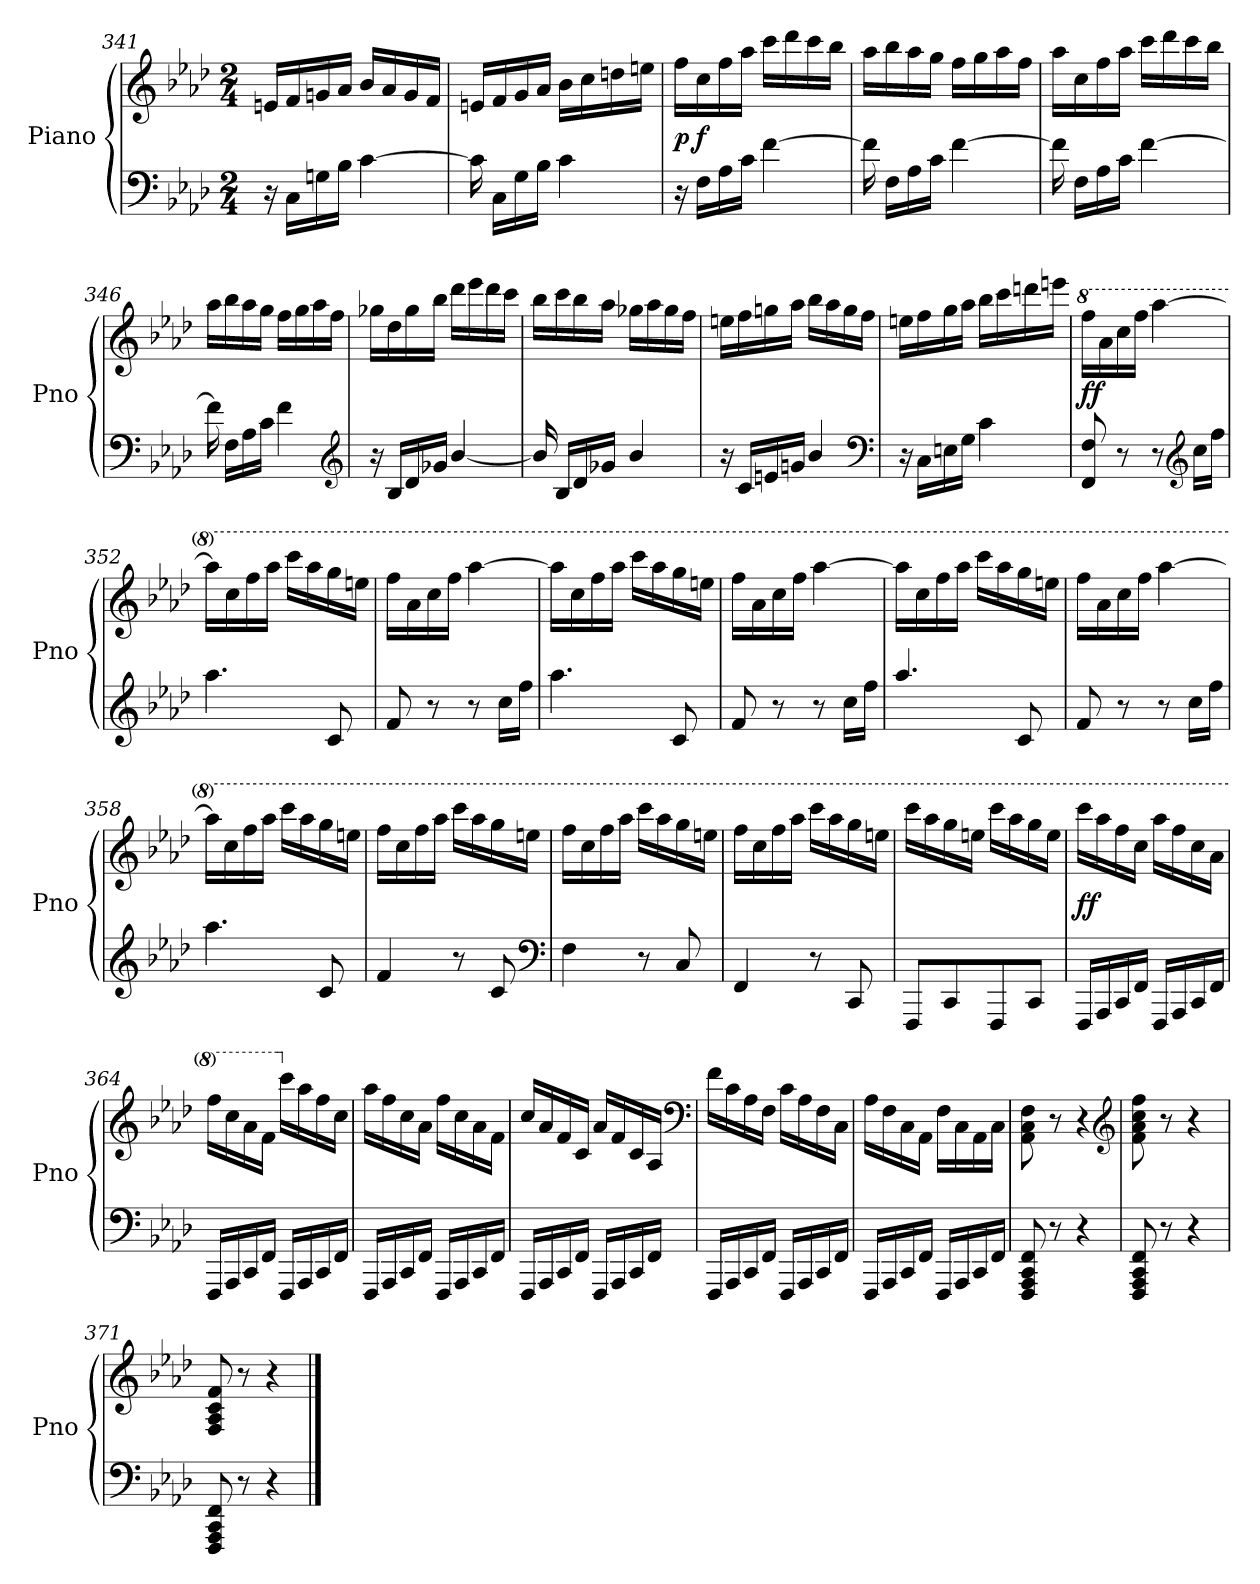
**kern	**kern	**dynam
*part1	*part1	*part1
*staff2	*staff1	*staff1/2
*I"Piano	*	*
*I'Pno	*	*
*clefF4	*clefG2	*
*k[b-e-a-d-]	*k[b-e-a-d-]	*
*f:	*f:	*
*M2/4	*M2/4	*
=341	=341	=341
16r	16en/LL	.
16C\LL	16f/	.
16Gn\	16gn/	.
16B-\JJ	16a-/JJ	.
[4c\	16b-/LL	.
.	16a-/	.
.	16g/	.
.	16f/JJ	.
=342	=342	=342
16c\]	16en/LL	.
16C\LL	16f/	.
16G\	16g/	.
16B-\JJ	16a-/JJ	.
4c\	16b-\LL	.
.	16cc\	.
.	16ddn\	.
.	16een\JJ	.
=343	=343	=343
16r	16ff\LL	p
16F\LL	16cc\	f
16A-\	16ff\	.
16c\JJ	16aa-\JJ	.
[4f\	16ccc\LL	.
.	16ddd-\	.
.	16ccc\	.
.	16bb-\JJ	.
=344	=344	=344
16f\]	16aa-\LL	.
16F\LL	16bb-\	.
16A-\	16aa-\	.
16c\JJ	16gg\JJ	.
[4f\	16ff\LL	.
.	16gg\	.
.	16aa-\	.
.	16ff\JJ	.
=345	=345	=345
16f\]	16aa-\LL	.
16F\LL	16cc\	.
16A-\	16ff\	.
16c\JJ	16aa-\JJ	.
[4f\	16ccc\LL	.
.	16ddd-\	.
.	16ccc\	.
.	16bb-\JJ	.
=346	=346	=346
16f\]	16aa-\LL	.
16F\LL	16bb-\	.
16A-\	16aa-\	.
16c\JJ	16gg\JJ	.
4f\	16ff\LL	.
.	16gg\	.
.	16aa-\	.
.	16ff\JJ	.
*clefG2	*	*
=347	=347	=347
16r	16gg-X\LL	.
16B-/LL	16dd-\	.
16d-/	16gg-\	.
16g-X/JJ	16bb-\JJ	.
[4b-/	16ddd-\LL	.
.	16eee-\	.
.	16ddd-\	.
.	16ccc\JJ	.
=348	=348	=348
16b-/]	16bb-\LL	.
16B-/LL	16ccc\	.
16d-/	16bb-\	.
16g-X/JJ	16aa-\JJ	.
4b-/	16gg-X\LL	.
.	16aa-\	.
.	16gg-\	.
.	16ff\JJ	.
=349	=349	=349
16r	16een\LL	.
16c/LL	16ff\	.
16en/	16ggn\	.
16gn/JJ	16aa-\JJ	.
4b-/	16bb-\LL	.
.	16aa-\	.
.	16gg\	.
.	16ff\JJ	.
*clefF4	*	*
=350	=350	=350
16r	16een\LL	.
16C\LL	16ff\	.
16En\	16gg\	.
16G\JJ	16aa-\JJ	.
4c\	16bb-\LL	.
.	16ccc\	.
.	16dddn\	.
.	16eeen\JJ	.
=351	=351	=351
*	*8va	*
8FF/ 8F/	16fff\LL	ff
.	16aa-\	.
8r	16ccc\	.
.	16fff\JJ	.
8r	[4aaa-\	.
*clefG2	*	*
16cc\LL	.	.
16ff\JJ	.	.
=352	=352	=352
4.aa-\	16aaa-\LL]	.
.	16ccc\	.
.	16fff\	.
.	16aaa-\JJ	.
.	16cccc\LL	.
.	16aaa-\	.
8c/	16ggg\	.
.	16eeen\JJ	.
=353	=353	=353
8f/	16fff\LL	.
.	16aa-\	.
8r	16ccc\	.
.	16fff\JJ	.
8r	[4aaa-\	.
16cc\LL	.	.
16ff\JJ	.	.
=354	=354	=354
4.aa-\	16aaa-\LL]	.
.	16ccc\	.
.	16fff\	.
.	16aaa-\JJ	.
.	16cccc\LL	.
.	16aaa-\	.
8c/	16ggg\	.
.	16eeen\JJ	.
=355	=355	=355
8f/	16fff\LL	.
.	16aa-\	.
8r	16ccc\	.
.	16fff\JJ	.
8r	[4aaa-\	.
16cc\LL	.	.
16ff\JJ	.	.
=356	=356	=356
4.aa-/	16aaa-\LL]	.
.	16ccc\	.
.	16fff\	.
.	16aaa-\JJ	.
.	16cccc\LL	.
.	16aaa-\	.
8c/	16ggg\	.
.	16eeen\JJ	.
=357	=357	=357
8f/	16fff\LL	.
.	16aa-\	.
8r	16ccc\	.
.	16fff\JJ	.
8r	[4aaa-\	.
16cc\LL	.	.
16ff\JJ	.	.
=358	=358	=358
4.aa-\	16aaa-\LL]	.
.	16ccc\	.
.	16fff\	.
.	16aaa-\JJ	.
.	16cccc\LL	.
.	16aaa-\	.
8c/	16ggg\	.
.	16eeen\JJ	.
=359	=359	=359
4f/	16fff\LL	.
.	16ccc\	.
.	16fff\	.
.	16aaa-\JJ	.
8r	16cccc\LL	.
.	16aaa-\	.
8c/	16ggg\	.
.	16eeen\JJ	.
*clefF4	*	*
=360	=360	=360
4F\	16fff\LL	.
.	16ccc\	.
.	16fff\	.
.	16aaa-\JJ	.
8r	16cccc\LL	.
.	16aaa-\	.
8C/	16ggg\	.
.	16eeen\JJ	.
=361	=361	=361
4FF/	16fff\LL	.
.	16ccc\	.
.	16fff\	.
.	16aaa-\JJ	.
8r	16cccc\LL	.
.	16aaa-\	.
8CC/	16ggg\	.
.	16eeen\JJ	.
=362	=362	=362
8FFF/L	16cccc\LL	.
.	16aaa-\	.
8CC/	16ggg\	.
.	16eeen\JJ	.
8FFF/	16cccc\LL	.
.	16aaa-\	.
8CC/J	16ggg\	.
.	16eee\JJ	.
=363	=363	=363
16FFF/LL	16cccc\LL	ff
16AAA-/	16aaa-\	.
16CC/	16fff\	.
16FF/JJ	16ccc\JJ	.
16FFF/LL	16aaa-\LL	.
16AAA-/	16fff\	.
16CC/	16ccc\	.
16FF/JJ	16aa-\JJ	.
=364	=364	=364
16FFF/LL	16fff\LL	.
16AAA-/	16ccc\	.
16CC/	16aa-\	.
16FF/JJ	16ff\JJ	.
*	*X8va	*
16FFF/LL	16ccc\LL	.
16AAA-/	16aa-\	.
16CC/	16ff\	.
16FF/JJ	16cc\JJ	.
=365	=365	=365
16FFF/LL	16aa-\LL	.
16AAA-/	16ff\	.
16CC/	16cc\	.
16FF/JJ	16a-\JJ	.
16FFF/LL	16ff\LL	.
16AAA-/	16cc\	.
16CC/	16a-\	.
16FF/JJ	16f\JJ	.
=366	=366	=366
16FFF/LL	16cc/LL	.
16AAA-/	16a-/	.
16CC/	16f/	.
16FF/JJ	16c/JJ	.
16FFF/LL	16a-/LL	.
16AAA-/	16f/	.
16CC/	16c/	.
16FF/JJ	16A-/JJ	.
*	*clefF4	*
=367	=367	=367
16FFF/LL	16f\LL	.
16AAA-/	16c\	.
16CC/	16A-\	.
16FF/JJ	16F\JJ	.
16FFF/LL	16c\LL	.
16AAA-/	16A-\	.
16CC/	16F\	.
16FF/JJ	16C\JJ	.
=368	=368	=368
16FFF/LL	16A-\LL	.
16AAA-/	16F\	.
16CC/	16C\	.
16FF/JJ	16AA-\JJ	.
16FFF/LL	16F\LL	.
16AAA-/	16C\	.
16CC/	16AA-\	.
16FF/JJ	16C\JJ	.
=369	=369	=369
8FFF/ 8AAA-/ 8CC/ 8FF/	8AA-\ 8C\ 8F\	.
8r	8r	.
4r	4r	.
*	*clefG2	*
=370	=370	=370
8FFF/ 8AAA-/ 8CC/ 8FF/	8f\ 8a-\ 8cc\ 8ff\	.
8r	8r	.
4r	4r	.
=371	=371	=371
8FFF/ 8AAA-/ 8CC/ 8FF/	8F/ 8A-/ 8c/ 8f/	.
8r	8r	.
4r	4r	.
==	==	==
*-	*-	*-
